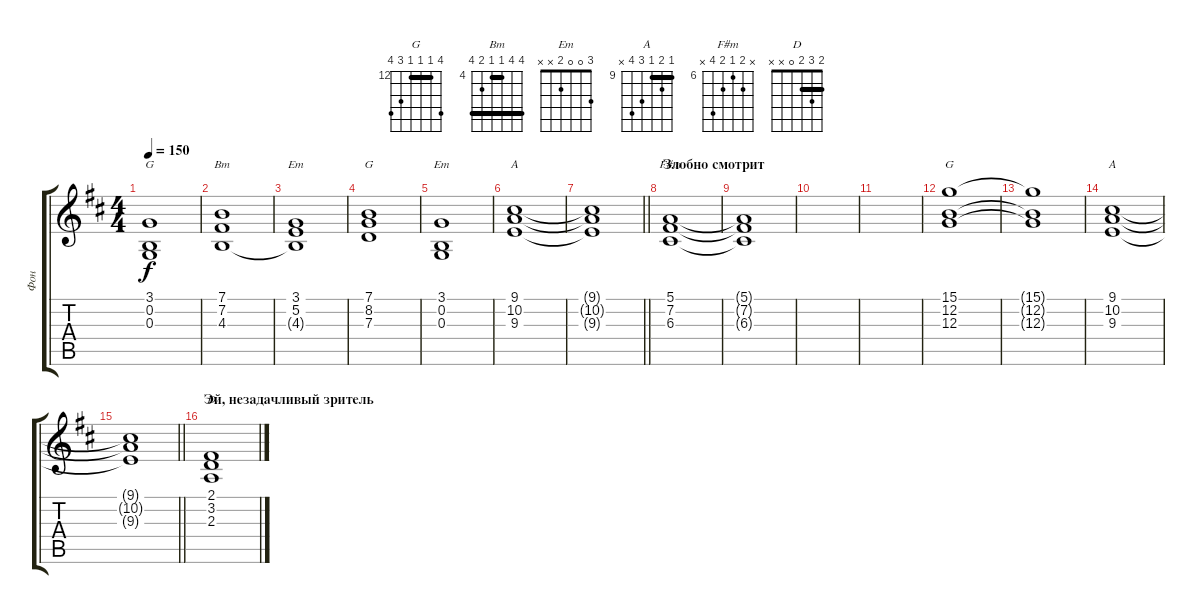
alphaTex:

\track ("Фон" "Фон") {instrument pad2warm}
\staff {score tabs}
\tuning (E4 B3 G3 D3 A2 E2) {hide}
\chord ("G" 3 0 0 0 2 3)
\chord ("Bm" 7 7 4 4 5 7) {firstfret 4 barre (4 7)}
\chord ("Em" 3 5 4 2 2 0) {barre 2}
\chord ("G" 7 8 7 5 x x) {firstfret 5 barre 7}
\chord ("Em" 3 0 0 2 x x)
\chord ("A" 9 10 9 11 0 x) {firstfret 9 barre 9}
\chord ("F#m" x 7 6 7 9 x) {firstfret 6}
\chord ("G" 15 12 12 12 14 15) {firstfret 12 barre 12}
\chord ("A" 9 10 9 11 12 x) {firstfret 9 barre 9}
\chord ("D" 2 3 2 0 x x) {barre 2}
\ts (4 4)
\tempo 150
\clef g2
\ks bminor
(3.1 0.2 0.3).1{ch "G" dy f} |
(7.1 7.2 4.3).1{ch "Bm"} |
(3.1 5.2 4.3{t}).1{ch "Em"} |
(7.1 8.2 7.3).1{ch "G"} |
(3.1 0.2 0.3).1{ch "Em"} |
(9.1 10.2 9.3).1{ch "A"} |
\barLineRight lightlight
(9.1{t} 10.2{t} 9.3{t}).1 |
\section ("" "Злобно смотрит")
(5.1 7.2 6.3).1{ch "F#m"} |
(5.1{t} 7.2{t} 6.3{t}).1 |
|
|
(15.1 12.2 12.3).1{ch "G"} |
(15.1{t} 12.2{t} 12.3{t}).1 |
(9.1 10.2 9.3).1{ch "A"} |
\barLineRight lightlight
(9.1{t} 10.2{t} 9.3{t}).1 |
\section ("" "Эй, незадачливый зритель")
(2.1 3.2 2.3).1{ch "D"}
